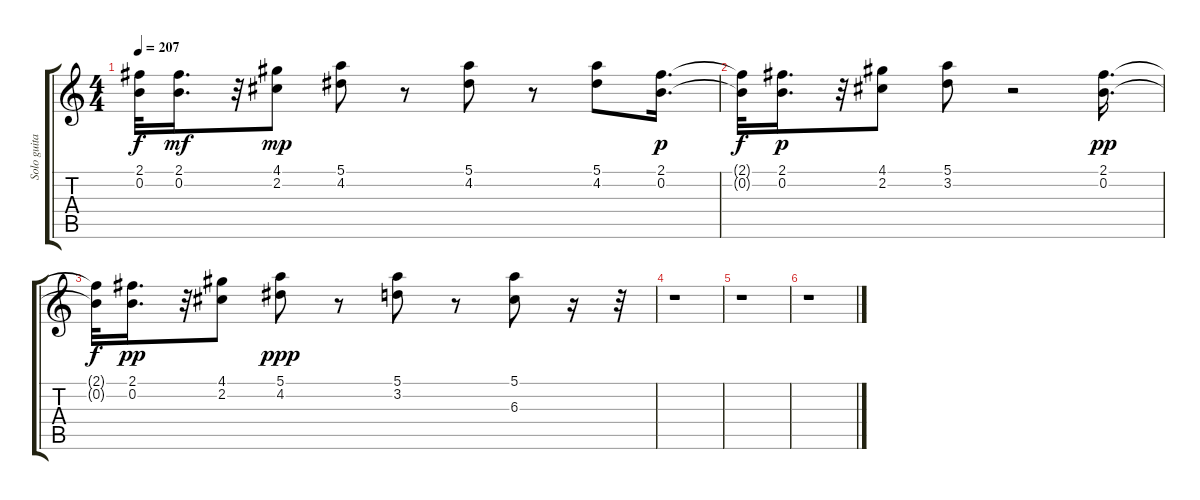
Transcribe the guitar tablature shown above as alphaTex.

\track ("Solo guitar 2" "Solo guita") {instrument distortionguitar}
\staff {score tabs}
\tuning (E4 B3 G3 D3 A2 E2) {hide}
\ts (4 4)
\tempo 207
\clef g2
\ks c
(2.1{t} 0.2{t}).32{dy f} (2.1 0.2).16{d dy mf} r.32 (4.1 2.2).8{dy mp} (5.1 4.2).8 r.8 (5.1 4.2).8 r.8 (5.1 4.2).8 (2.1 0.2).16{d dy p} |
(2.1{t} 0.2{t}).32{dy f} (2.1 0.2).16{d dy p} r.32 (4.1 2.2).8 (5.1 3.2).8 r.2 (2.1 0.2).16{d dy pp} |
(2.1{t} 0.2{t}).32{dy f} (2.1 0.2).16{d dy pp} r.32 (4.1 2.2).8 (5.1 4.2).8{dy ppp} r.8 (5.1 3.2).8 r.8 (5.1 6.3).8 r.16 r.32 |
r.1 |
r.1 |
r.1
